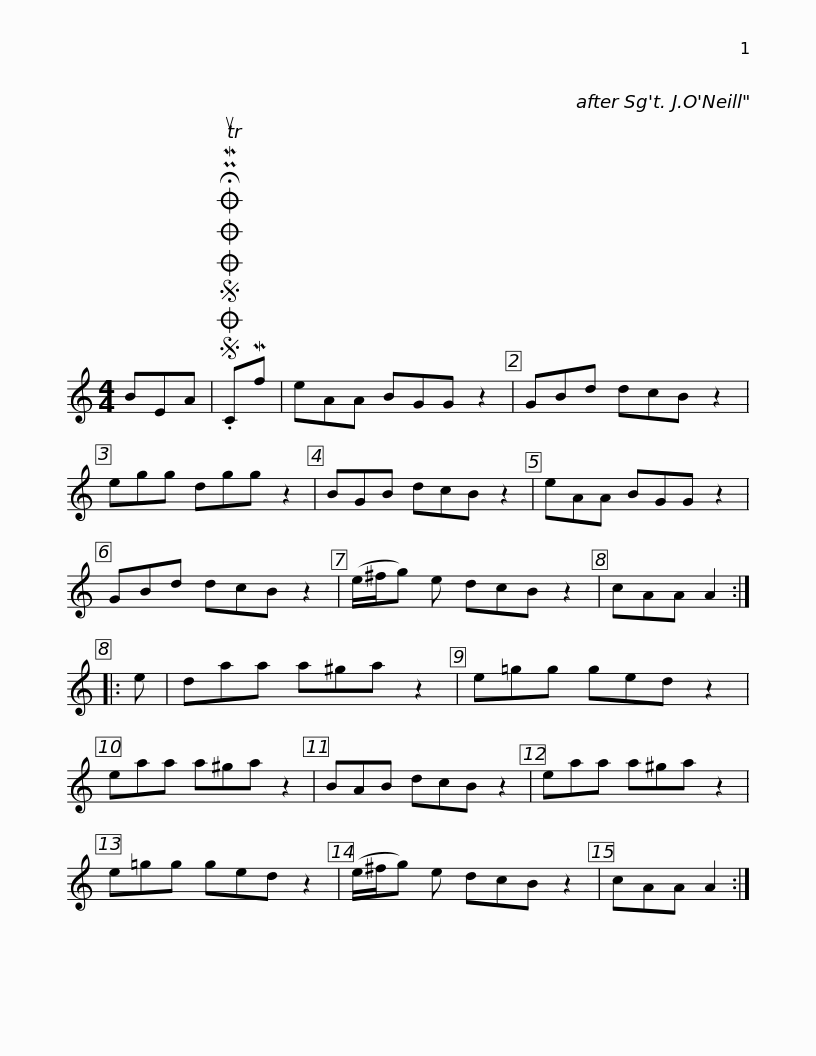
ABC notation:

X:1
L:1/8
M:4/4
I:linebreak $
K:C
V:1 treble
V:1
 BEA |SOSOOO .!fermata!PMTuCMf | eAA BGG z2 | GBd dcB z2 | egg dgg z2 | %5
 BGB dcB z2 | eAA BGG z2 |$ GBd dcB z2 | (e/^f/g) e dcB z2 | cAA A2 :: %10
 e | daa a^ga z2 | e=gg ged z2 |$ eaa a^ga z2 | BAB dcB z2 | %15
 eaa a^ga z2 | e=gg ged z2 | (e/^f/g) e dcB z2 | cAA A2 :| %19
